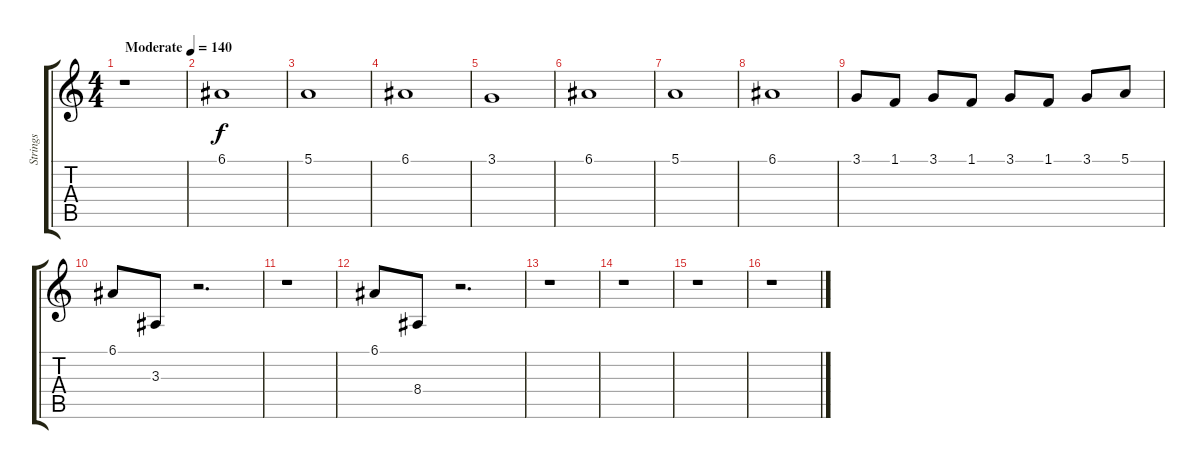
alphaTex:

\track ("Strings" "Strings") {instrument lead2sawtooth}
\staff {score tabs}
\tuning (E4 B3 G3 D3 A2 E2) {hide}
\ts (4 4)
\tempo (140 "Moderate")
\clef g2
\ks c
r.1{dy f instrument lead2sawtooth} |
6.1.1 |
5.1.1 |
6.1.1 |
3.1.1 |
6.1.1 |
5.1.1 |
6.1.1 |
3.1.8 1.1.8 3.1.8 1.1.8 3.1.8 1.1.8 3.1.8 5.1.8 |
6.1.8 3.3.8 r.2{d} |
r.1 |
6.1.8 8.4.8 r.2{d} |
r.1 |
r.1 |
r.1 |
r.1
